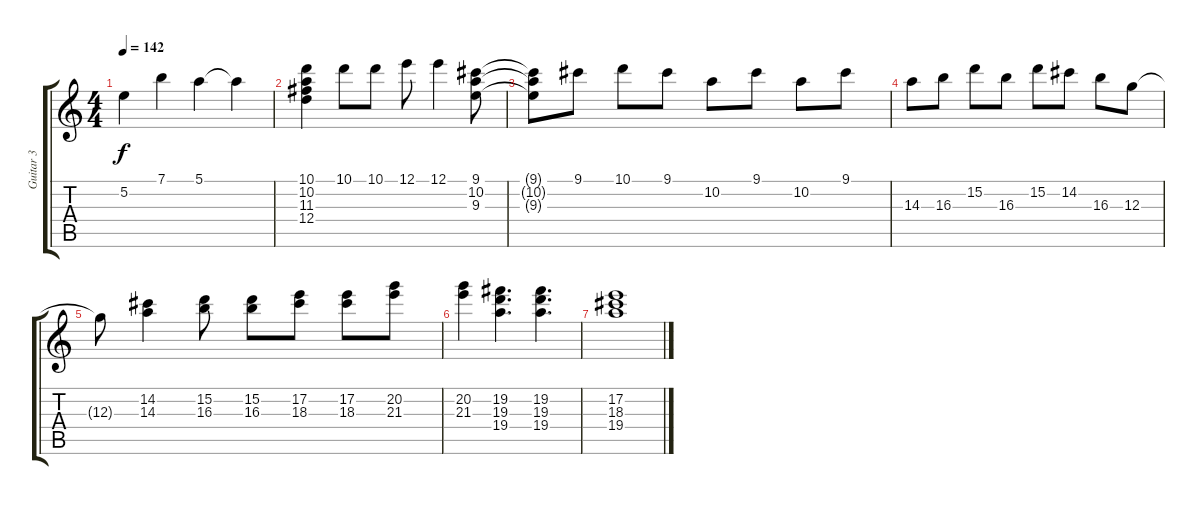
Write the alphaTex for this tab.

\track ("Guitar 3" "Guitar 3") {instrument electricguitarclean}
\staff {score tabs}
\tuning (E4 B3 G3 D3 A2 E2) {hide}
\ts (4 4)
\tempo 142
\clef g2
\ks c
5.2.4{dy f} 7.1.4 5.1.4 5.1{t}.4 |
(10.1 10.2 11.3 12.4).4 10.1.8 10.1.8 12.1.8 12.1.4 (9.1 10.2 9.3).8 |
(9.1{t} 10.2{t} 9.3{t}).8 9.1.8 10.1.8 9.1.8 10.2.8 9.1.8 10.2.8 9.1.8 |
14.3.8 16.3.8 15.2.8 16.3.8 15.2.8 14.2.8 16.3.8 12.3.8 |
12.3{t}.8 (14.2 14.3).4 (15.2 16.3).8 (15.2 16.3).8 (17.2 18.3).8 (17.2 18.3).8 (20.2 21.3).8 |
(20.2 21.3).4 (19.2 19.3 19.4).4{d} (19.2 19.3 19.4).4{d} |
(17.2 18.3 19.4).1
